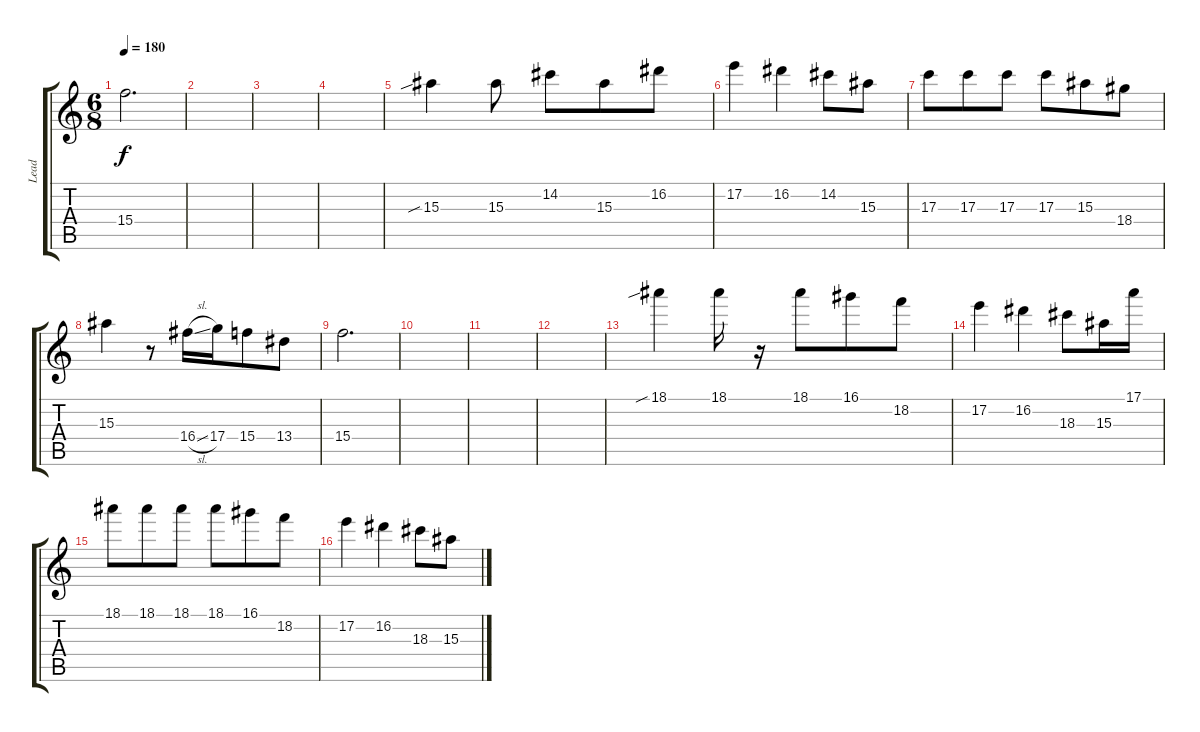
\track ("Lead" "Lead") {instrument distortionguitar}
\staff {score tabs}
\tuning (E4 B3 G3 D3 A2 E2) {hide}
\ts (6 8)
\tempo 180
\clef g2
\ks c
15.4.2{d dy f} |
|
|
|
15.3{sib}.4 15.3.8 14.2.8 15.3.8 16.2.8 |
17.2.4 16.2.4 14.2.8 15.3.8 |
17.3.8 17.3.8 17.3.8 17.3.8 15.3.8 18.4.8 |
15.3.4 r.8 16.4{sl}.16 17.4.16 15.4.8 13.4.8 |
15.4.2{d} |
|
|
|
18.1{sib}.4 18.1.16 r.16 18.1.8 16.1.8 18.2.8 |
17.2.4 16.2.4 18.3.8 15.3.16 17.1.16 |
18.1.8 18.1.8 18.1.8 18.1.8 16.1.8 18.2.8 |
17.2.4 16.2.4 18.3.8 15.3.8
